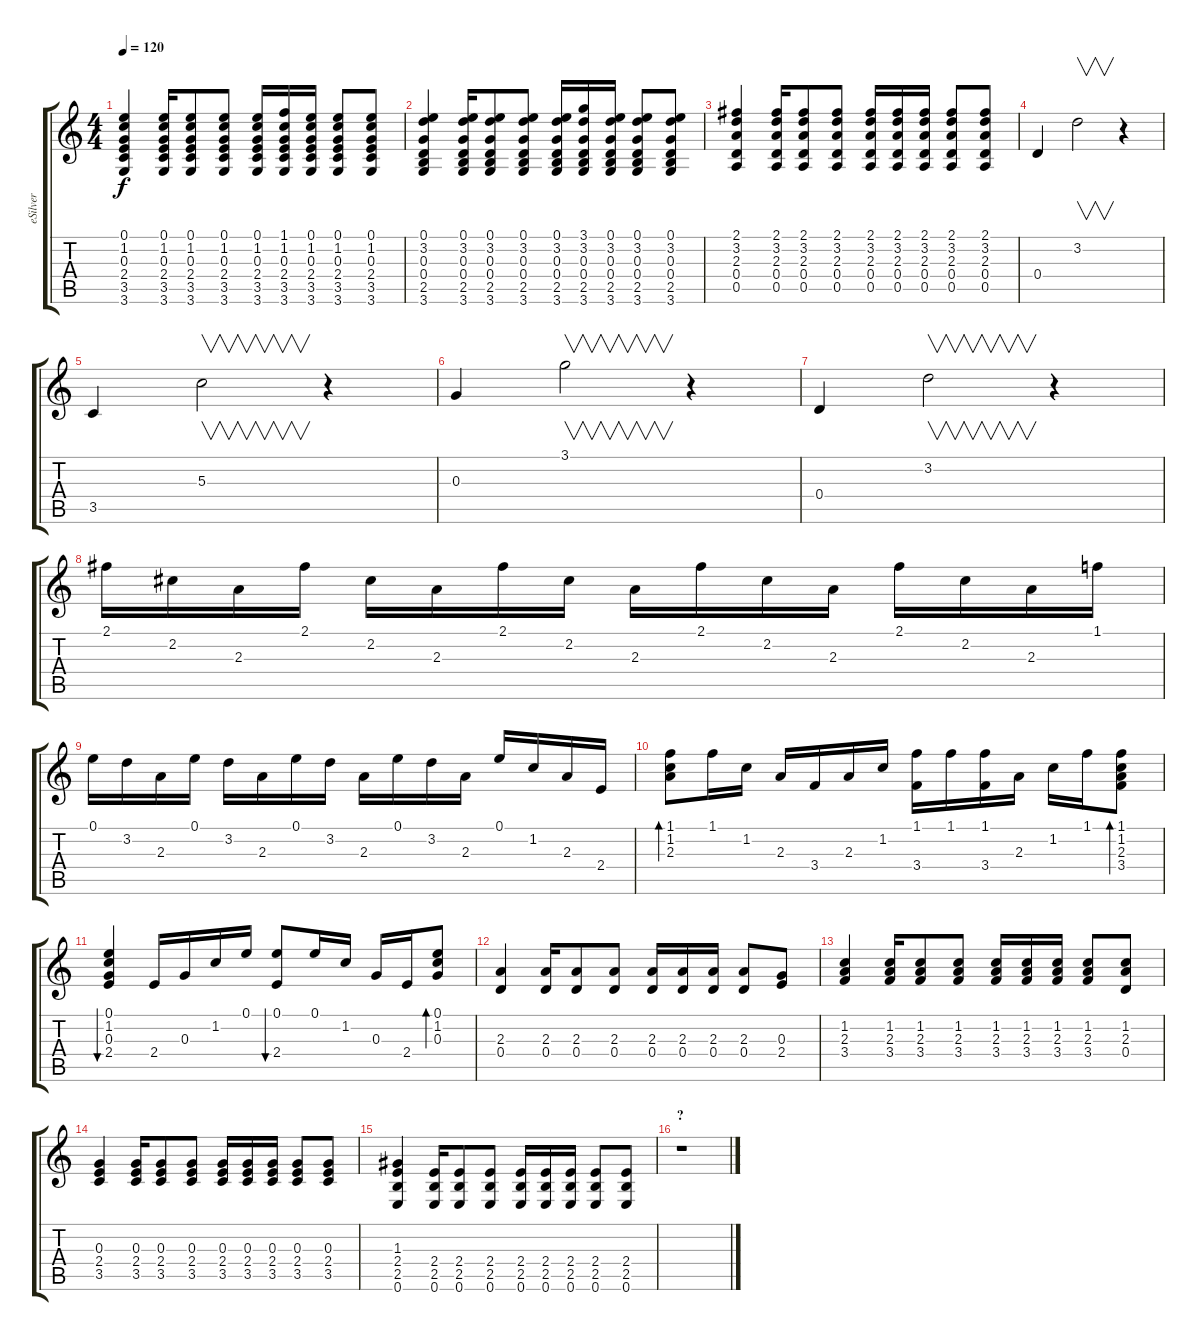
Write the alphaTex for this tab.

\track ("eSilver" "eSilver") {instrument acousticguitarsteel}
\staff {score tabs}
\tuning (E4 B3 G3 D3 A2 E2) {hide}
\ts (4 4)
\tempo 120
\clef g2
\ks c
(0.1 1.2 0.3 2.4 3.5 3.6).4{dy f} (0.1 1.2 0.3 2.4 3.5 3.6).16 (0.1 1.2 0.3 2.4 3.5 3.6).8 (0.1 1.2 0.3 2.4 3.5 3.6).8 (0.1 1.2 0.3 2.4 3.5 3.6).16 (1.1 1.2 0.3 2.4 3.5 3.6).16 (0.1 1.2 0.3 2.4 3.5 3.6).16 (0.1 1.2 0.3 2.4 3.5 3.6).8 (0.1 1.2 0.3 2.4 3.5 3.6).8 |
(0.1 3.2 0.3 0.4 2.5 3.6).4 (0.1 3.2 0.3 0.4 2.5 3.6).16 (0.1 3.2 0.3 0.4 2.5 3.6).8 (0.1 3.2 0.3 0.4 2.5 3.6).8 (0.1 3.2 0.3 0.4 2.5 3.6).16 (3.1 3.2 0.3 0.4 2.5 3.6).16 (0.1 3.2 0.3 0.4 2.5 3.6).16 (0.1 3.2 0.3 0.4 2.5 3.6).8 (0.1 3.2 0.3 0.4 2.5 3.6).8 |
(2.1 3.2 2.3 0.4 0.5).4 (2.1 3.2 2.3 0.4 0.5).16 (2.1 3.2 2.3 0.4 0.5).8 (2.1 3.2 2.3 0.4 0.5).8 (2.1 3.2 2.3 0.4 0.5).16 (2.1 3.2 2.3 0.4 0.5).16 (2.1 3.2 2.3 0.4 0.5).16 (2.1 3.2 2.3 0.4 0.5).8 (2.1 3.2 2.3 0.4 0.5).8 |
0.4.4 3.2.2{v} r.4 |
3.5.4 5.3.2{v} r.4 |
0.3.4 3.1.2{v} r.4 |
0.4.4 3.2.2{v} r.4 |
2.1.16 2.2.16 2.3.16 2.1.16 2.2.16 2.3.16 2.1.16 2.2.16 2.3.16 2.1.16 2.2.16 2.3.16 2.1.16 2.2.16 2.3.16 1.1.16 |
0.1.16 3.2.16 2.3.16 0.1.16 3.2.16 2.3.16 0.1.16 3.2.16 2.3.16 0.1.16 3.2.16 2.3.16 0.1.16 1.2.16 2.3.16 2.4.16 |
(1.1 1.2 2.3).8{bd 480} 1.1.16 1.2.16 2.3.16 3.4.16 2.3.16 1.2.16 (1.1 3.4).16 1.1.16 (1.1 3.4).16 2.3.16 1.2.16 1.1.16 (1.1 1.2 2.3 3.4).8{bd 480} |
(0.1 1.2 0.3 2.4).4{bu 480} 2.4.16 0.3.16 1.2.16 0.1.16 (0.1 2.4).8{bu 480} 0.1.16 1.2.16 0.3.16 2.4.16 (0.1 1.2 0.3).8{bd 480} |
(2.3 0.4).4{volume 12} (2.3 0.4).16 (2.3 0.4).8 (2.3 0.4).8 (2.3 0.4).16 (2.3 0.4).16 (2.3 0.4).16 (2.3 0.4).8 (0.3 2.4).8 |
(1.2 2.3 3.4).4 (1.2 2.3 3.4).16 (1.2 2.3 3.4).8 (1.2 2.3 3.4).8 (1.2 2.3 3.4).16 (1.2 2.3 3.4).16 (1.2 2.3 3.4).16 (1.2 2.3 3.4).8 (1.2 2.3 0.4).8 |
(0.3 2.4 3.5).4 (0.3 2.4 3.5).16 (0.3 2.4 3.5).8 (0.3 2.4 3.5).8 (0.3 2.4 3.5).16 (0.3 2.4 3.5).16 (0.3 2.4 3.5).16 (0.3 2.4 3.5).8 (0.3 2.4 3.5).8 |
(1.3 2.4 2.5 0.6).4 (2.4 2.5 0.6).16 (2.4 2.5 0.6).8 (2.4 2.5 0.6).8 (2.4 2.5 0.6).16 (2.4 2.5 0.6).16 (2.4 2.5 0.6).16 (2.4 2.5 0.6).8 (2.4 2.5 0.6).8 |
\section ("" "?")
r.1
